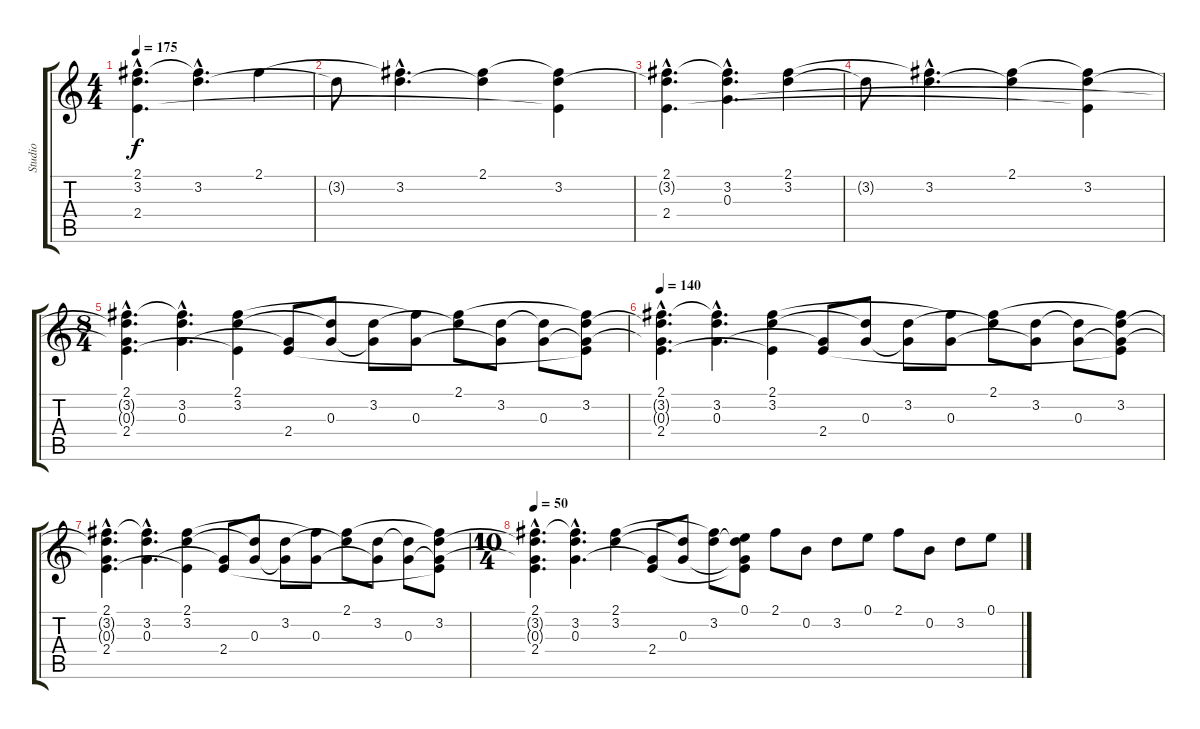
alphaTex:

\track ("Studio" "Studio") {instrument distortionguitar}
\staff {score tabs}
\tuning (E4 B3 G3 D3 A2 E2) {hide}
\ts (4 4)
\tempo 175
\clef g2
\ks c
(2.1{hac} 3.2{hac t} 2.4{hac}).4{d dy f} (2.1{hac t} 3.2{hac}).4{d} 2.1.4 |
3.2{t}.8 (2.1{hac t} 3.2{hac}).4{d} (2.1 3.2{t}).4 (2.1{t} 3.2 2.4{t}).4 |
(2.1{hac} 3.2{hac t} 2.4{hac}).4{d} (2.1{hac t} 3.2{hac} 0.3{hac}).4{d} (2.1 3.2).4 |
3.2{t}.8 (2.1{hac t} 3.2{hac}).4{d} (2.1 3.2{t}).4 (2.1{t} 3.2 2.4{t}).4 |
\ts (8 4)
(2.1{hac} 3.2{hac t} 0.3{hac t} 2.4{hac}).4{d} (2.1{hac t} 3.2{hac} 0.3{hac}).4{d} (2.1 3.2 2.4{t}).4 (0.3{t} 2.4).8 (3.2{t} 0.3).8 (3.2 0.3{t}).8 (2.1{t} 0.3).8 (2.1 3.2{t}).8 (3.2 0.3{t}).8 (3.2{t} 0.3).8 (2.1{t} 3.2 0.3{t} 2.4{t}).8 |
\tempo 140
(2.1{hac} 3.2{hac t} 0.3{hac t} 2.4{hac}).4{d} (2.1{hac t} 3.2{hac} 0.3{hac}).4{d} (2.1 3.2 2.4{t}).4 (0.3{t} 2.4).8 (3.2{t} 0.3).8 (3.2 0.3{t}).8 (2.1{t} 0.3).8 (2.1 3.2{t}).8 (3.2 0.3{t}).8 (3.2{t} 0.3).8 (2.1{t} 3.2 0.3{t} 2.4{t}).8 |
(2.1{hac} 3.2{hac t} 0.3{hac t} 2.4{hac}).4{d} (2.1{hac t} 3.2{hac} 0.3{hac}).4{d} (2.1 3.2 2.4{t}).4 (0.3{t} 2.4).8 (3.2{t} 0.3).8 (3.2 0.3{t}).8 (2.1{t} 0.3).8 (2.1 3.2{t}).8 (3.2 0.3{t}).8 (3.2{t} 0.3).8 (2.1{t} 3.2 0.3{t} 2.4{t}).8 |
\ts (10 4)
\tempo 50
(2.1{hac} 3.2{hac t} 0.3{hac t} 2.4{hac}).4{d} (2.1{hac t} 3.2{hac} 0.3{hac}).4{d} (2.1 3.2).4 (0.3{t} 2.4).8 (3.2{t} 0.3).8 (2.1{t} 3.2).8 (0.1 3.2{t} 0.3{t} 2.4{t}).8 2.1.8 0.2.8 3.2.8 0.1.8 2.1.8 0.2.8 3.2.8 0.1.8
